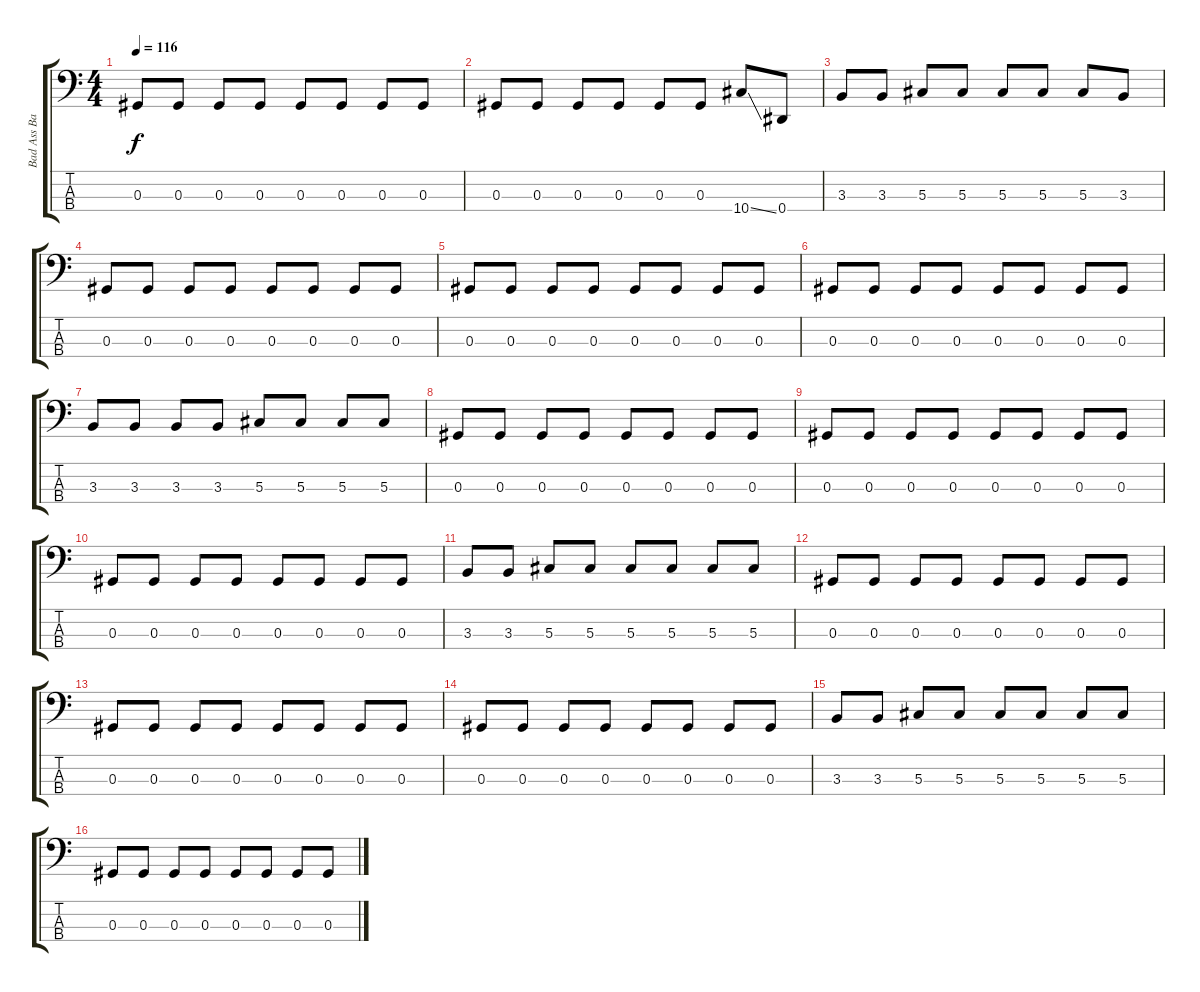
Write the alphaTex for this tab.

\track ("Bad Ass Bass" "Bad Ass Ba") {instrument fretlessbass}
\staff {score tabs}
\tuning (Gb2 Db2 Ab1 Eb1) {hide}
\ts (4 4)
\tempo 116
\clef f4
\ks c
0.3.8{dy f} 0.3.8 0.3.8 0.3.8 0.3.8 0.3.8 0.3.8 0.3.8 |
0.3.8 0.3.8 0.3.8 0.3.8 0.3.8 0.3.8 10.4{ss}.8 0.4.8 |
3.3.8 3.3.8 5.3.8 5.3.8 5.3.8 5.3.8 5.3.8 3.3.8 |
0.3.8 0.3.8 0.3.8 0.3.8 0.3.8 0.3.8 0.3.8 0.3.8 |
0.3.8 0.3.8 0.3.8 0.3.8 0.3.8 0.3.8 0.3.8 0.3.8 |
0.3.8 0.3.8 0.3.8 0.3.8 0.3.8 0.3.8 0.3.8 0.3.8 |
3.3.8 3.3.8 3.3.8 3.3.8 5.3.8 5.3.8 5.3.8 5.3.8 |
0.3.8 0.3.8 0.3.8 0.3.8 0.3.8 0.3.8 0.3.8 0.3.8 |
0.3.8 0.3.8 0.3.8 0.3.8 0.3.8 0.3.8 0.3.8 0.3.8 |
0.3.8 0.3.8 0.3.8 0.3.8 0.3.8 0.3.8 0.3.8 0.3.8 |
3.3.8 3.3.8 5.3.8 5.3.8 5.3.8 5.3.8 5.3.8 5.3.8 |
0.3.8 0.3.8 0.3.8 0.3.8 0.3.8 0.3.8 0.3.8 0.3.8 |
0.3.8 0.3.8 0.3.8 0.3.8 0.3.8 0.3.8 0.3.8 0.3.8 |
0.3.8 0.3.8 0.3.8 0.3.8 0.3.8 0.3.8 0.3.8 0.3.8 |
3.3.8 3.3.8 5.3.8 5.3.8 5.3.8 5.3.8 5.3.8 5.3.8 |
0.3.8 0.3.8 0.3.8 0.3.8 0.3.8 0.3.8 0.3.8 0.3.8
